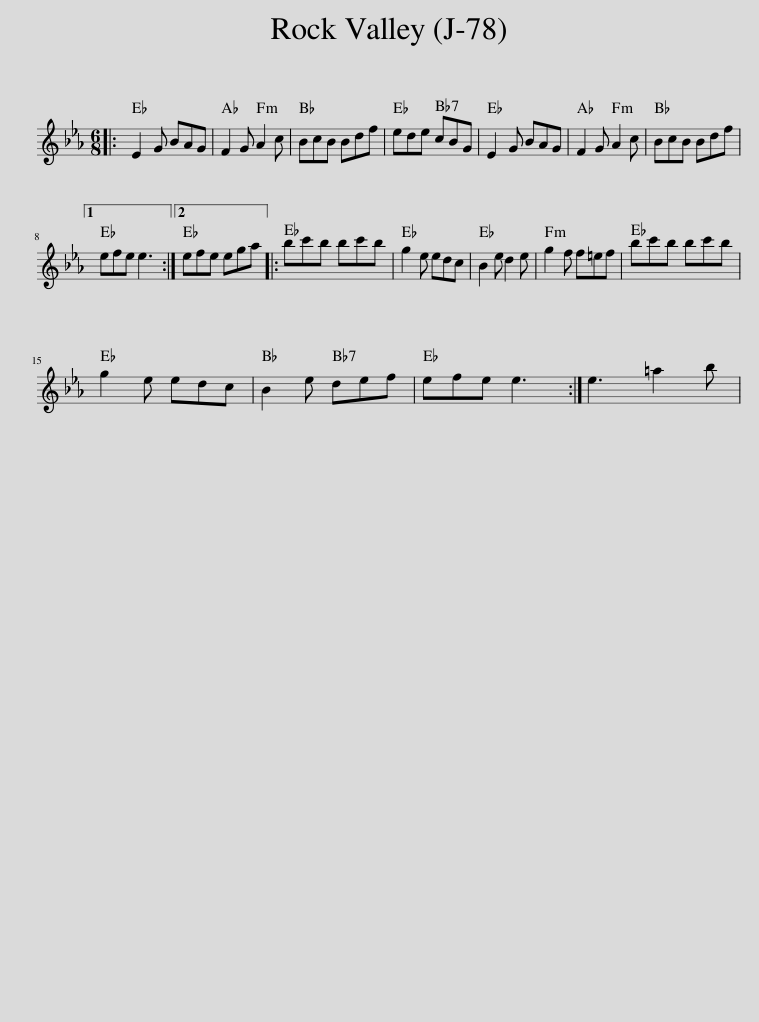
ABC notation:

X:1
L:1/8
M:6/8
I:linebreak $
K:Cmin
V:1 treble
V:1
|: E2 G BAG | F2 G A2 c | BcB Bdf | ede cBG | E2 G BAG | %5
 F2 G A2 c | BcB Bdf |1$ efe e3 :|2 efe ega |: bc'b bc'b | %10
 g2 e edc | B2 e d2 e | g2 f f=ef | bc'b bc'b |$ g2 e edc | %15
 B2 e def | efe e3 :| e3 =a2 b | %18
